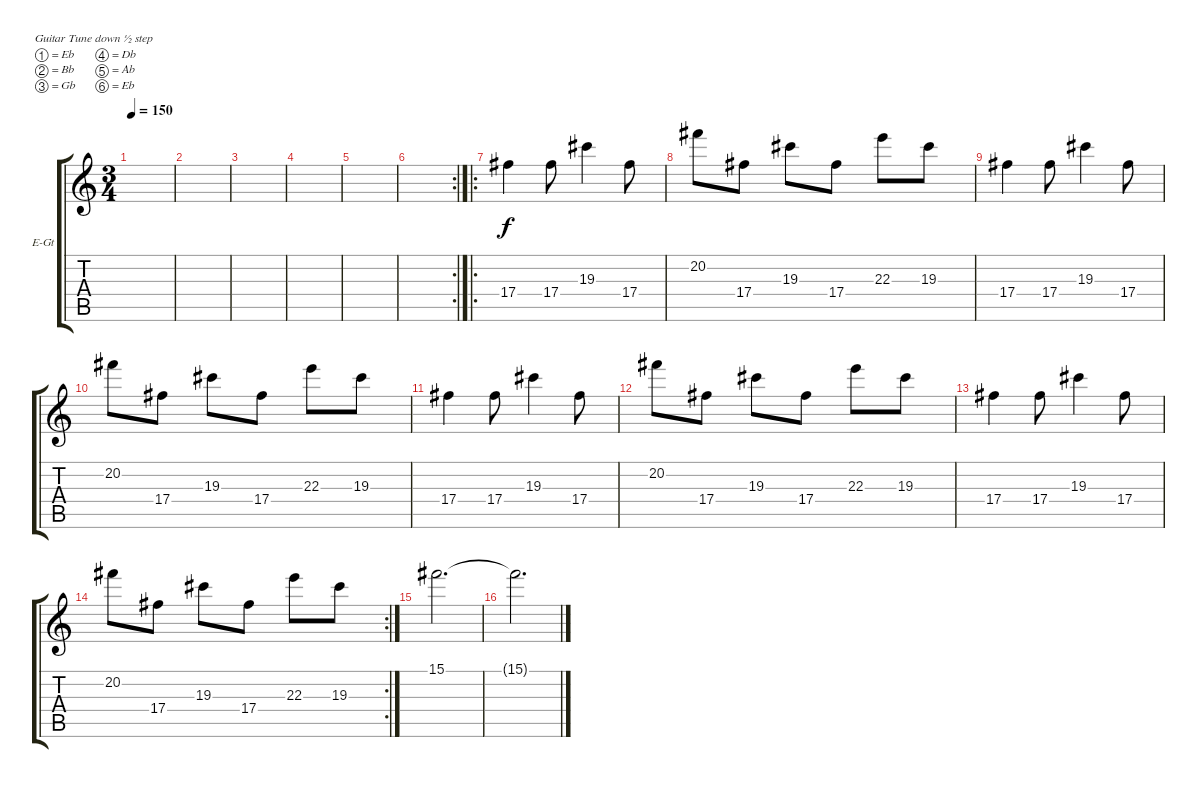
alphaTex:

\defaultSystemsLayout 4
\bracketExtendMode groupsimilarinstruments
\firstSystemTrackNameOrientation horizontal
\otherSystemsTrackNameOrientation horizontal
\track ("Myles distorition" "E-Gt") {instrument distortionguitar}
\staff {score tabs}
\tuning (Eb4 Bb3 Gb3 Db3 Ab2 Eb2)
\ts (3 4)
\tempo 150
\clef g2
\scale
0.333333
\ks c
|
\scale
0.333333 |
\scale
0.333333 |
\scale
0.333333 |
\scale
0.333333 |
\rc 2
\scale
0.333333 |
\ro
\scale
0.362745 17.4.4 17.4.8 19.3.4 17.4.8 |
\scale
0.303922 20.2.8 17.4.8 19.3.8 17.4.8 22.3.8 19.3.8 |
\scale
0.333333 17.4.4 17.4.8 19.3.4 17.4.8 |
\scale
0.333333 20.2.8 17.4.8 19.3.8 17.4.8 22.3.8 19.3.8 |
\scale
0.333333 17.4.4 17.4.8 19.3.4 17.4.8 |
20.2.8 17.4.8 19.3.8 17.4.8 22.3.8 19.3.8 |
17.4.4 17.4.8 19.3.4 17.4.8 |
\rc 2
20.2.8 17.4.8 19.3.8 17.4.8 22.3.8 19.3.8 |
15.1.2{d} |
15.1{t}.2{d}
